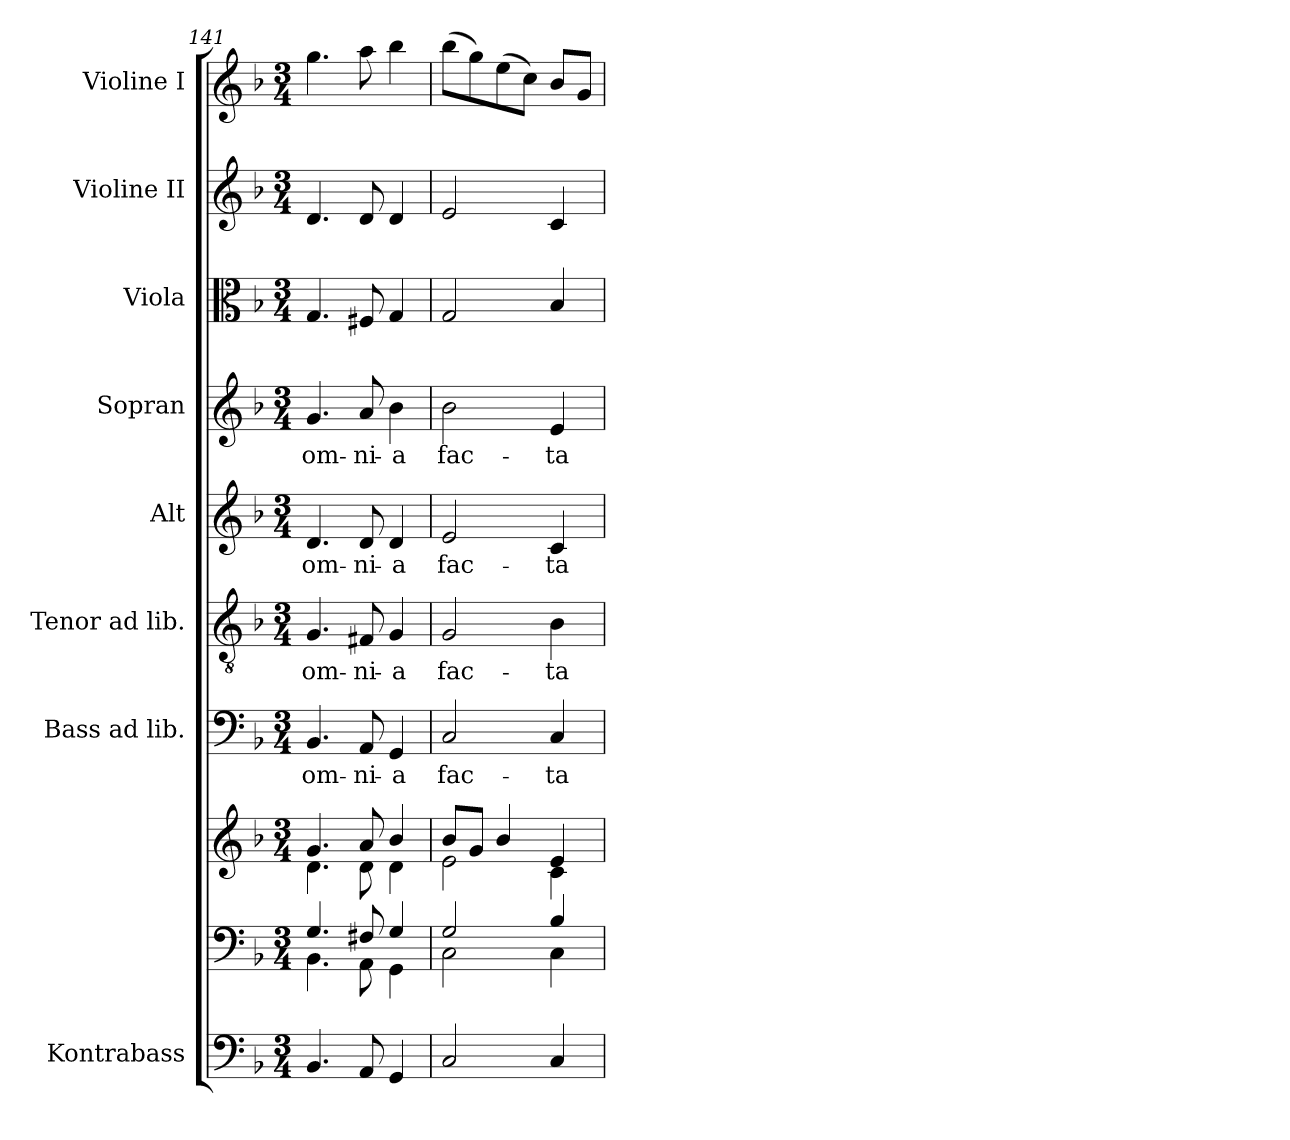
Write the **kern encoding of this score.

**kern	**kern	**kern	**kern	**text	**kern	**text	**kern	**text	**kern	**text	**kern	**kern	**kern
*part9	*part8	*part8	*part7	*part7	*part6	*part6	*part5	*part5	*part4	*part4	*part3	*part2	*part1
*staff10	*staff9	*staff8	*staff7	*staff7	*staff6	*staff6	*staff5	*staff5	*staff4	*staff4	*staff3	*staff2	*staff1
*I"Kontrabass	*	*	*I"Bass ad lib.	*	*I"Tenor ad lib.	*	*I"Alt	*	*I"Sopran	*	*I"Viola	*I"Violine II	*I"Violine I
*I'Kb.	*	*	*I'B.	*	*I'T.	*	*I'A.	*	*I'S.	*	*I'Vla.	*I'Vl. II	*I'Vl. I
*clefF4	*clefF4	*clefG2	*clefF4	*	*clefGv2	*	*clefG2	*	*clefG2	*	*clefC3	*clefG2	*clefG2
*ITrd7c12	*	*	*	*	*	*	*	*	*	*	*	*	*
*k[b-]	*k[b-]	*k[b-]	*k[b-]	*	*k[b-]	*	*k[b-]	*	*k[b-]	*	*k[b-]	*k[b-]	*k[b-]
*F:	*F:	*F:	*F:	*	*F:	*	*F:	*	*F:	*	*F:	*F:	*F:
*M3/4	*M3/4	*M3/4	*M3/4	*	*M3/4	*	*M3/4	*	*M3/4	*	*M3/4	*M3/4	*M3/4
=141	=141	=141	=141	=141	=141	=141	=141	=141	=141	=141	=141	=141	=141
*	*^	*^	*	*	*	*	*	*	*	*	*	*	*
!	!	!	!	!	!	!LO:LY:b	!	!LO:LY:b	!	!LO:LY:b	!	!LO:LY:b	!	!	!
4.BBB-/	4.G/	4.BB-\	4.g/	4.d\	4.BB-/	om-	4.G/	om-	4.d/	om-	4.g/	om-	4.G/	4.d/	4.gg\
!	!	!	!	!	!	!LO:LY:b	!	!LO:LY:b	!	!LO:LY:b	!	!LO:LY:b	!	!	!
8AAA/	8F#X/	8AA\	8a/	8d\	8AA/	-ni-	8F#X/	-ni-	8d/	-ni-	8a/	-ni-	8F#X/	8d/	8aa\
!	!	!	!	!	!	!LO:LY:b	!	!LO:LY:b	!	!LO:LY:b	!	!LO:LY:b	!	!	!
4GGG/	4G/	4GG\	4b-/	4d\	4GG/	-a	4G/	-a	4d/	-a	4b-\	-a	4G/	4d/	4bb-\
=142	=142	=142	=142	=142	=142	=142	=142	=142	=142	=142	=142	=142	=142	=142	=142
!	!	!	!	!	!	!LO:LY:b	!	!LO:LY:b	!	!LO:LY:b	!	!LO:LY:b	!	!	!
2CC/	2G/	2C\	8b-/L	2e\	2C/	fac-	2G/	fac-	2e/	fac-	2b-\	fac-	2G/	2e/	(>8bb-\L
.	.	.	8g/J	.	.	.	.	.	.	.	.	.	.	.	8gg\)
.	.	.	4b-/	.	.	.	.	.	.	.	.	.	.	.	(>8ee\
.	.	.	.	.	.	.	.	.	.	.	.	.	.	.	8cc\J)
!	!	!	!	!	!	!LO:LY:b	!	!LO:LY:b	!	!LO:LY:b	!	!LO:LY:b	!	!	!
4CC/	4B-/	4C\	4e/	4c\	4C/	-ta	4B-\	-ta	4c/	-ta	4e/	-ta	4B-/	4c/	8b-/L
.	.	.	.	.	.	.	.	.	.	.	.	.	.	.	8g/J
*	*v	*v	*	*	*	*	*	*	*	*	*	*	*	*	*
*	*	*v	*v	*	*	*	*	*	*	*	*	*	*	*
=	=	=	=	=	=	=	=	=	=	=	=	=	=
*-	*-	*-	*-	*-	*-	*-	*-	*-	*-	*-	*-	*-	*-
